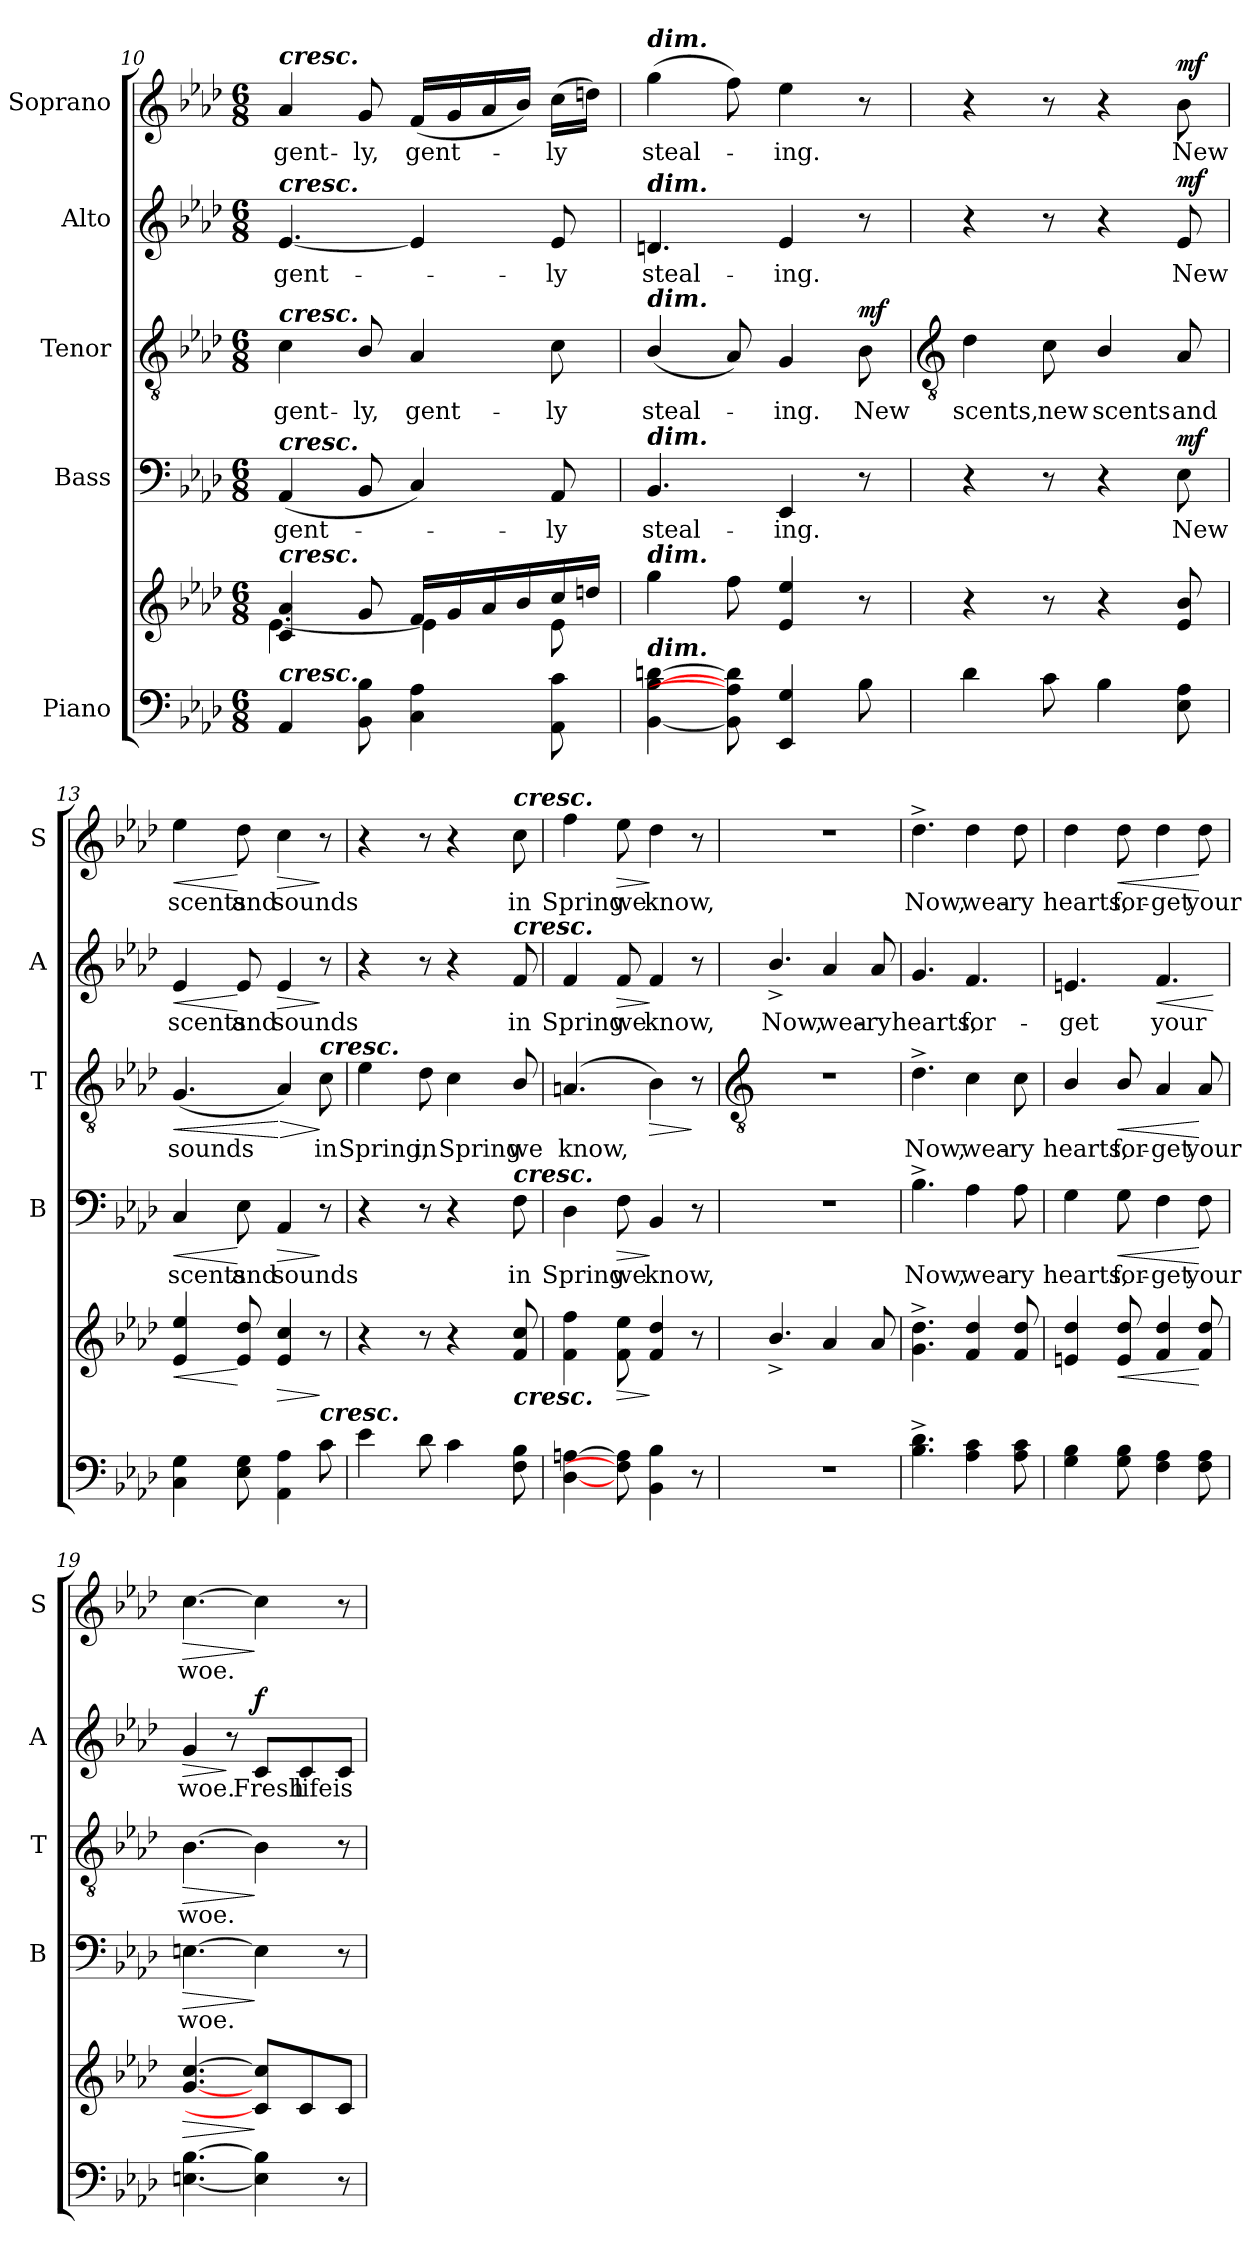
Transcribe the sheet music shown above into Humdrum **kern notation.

**kern	**kern	**dynam	**kern	**text	**dynam	**kern	**text	**dynam	**kern	**text	**dynam	**kern	**text	**dynam
*part5	*part5	*part5	*part4	*part4	*part4	*part3	*part3	*part3	*part2	*part2	*part2	*part1	*part1	*part1
*staff6	*staff5	*staff5/6	*staff4	*staff4	*staff4	*staff3	*staff3	*staff3	*staff2	*staff2	*staff2	*staff1	*staff1	*staff1
*I"Piano	*	*	*I"Bass	*	*	*I"Tenor	*	*	*I"Alto	*	*	*I"Soprano	*	*
*	*	*	*I'B	*	*	*I'T	*	*	*I'A	*	*	*I'S	*	*
*clefF4	*clefG2	*	*clefF4	*	*	*clefGv2	*	*	*clefG2	*	*	*clefG2	*	*
*k[b-e-a-d-]	*k[b-e-a-d-]	*	*k[b-e-a-d-]	*	*	*k[b-e-a-d-]	*	*	*k[b-e-a-d-]	*	*	*k[b-e-a-d-]	*	*
*A-:	*A-:	*	*A-:	*	*	*A-:	*	*	*A-:	*	*	*A-:	*	*
*M6/8	*M6/8	*	*M6/8	*	*	*M6/8	*	*	*M6/8	*	*	*M6/8	*	*
=10	=10	=10	=10	=10	=10	=10	=10	=10	=10	=10	=10	=10	=10	=10
*	*^	*	*	*	*	*	*	*	*	*	*	*	*	*
!	!	!	!	!	!	!	!	!	!	!	!	!	!LO:TX:a:Bi:t=cresc.	!	!
!	!	!	!	!	!	!	!	!	!	!LO:TX:a:Bi:t=cresc.	!	!	!	!	!
!	!	!	!	!	!	!	!LO:TX:a:Bi:t=cresc.	!	!	!	!	!	!	!	!
!	!	!	!	!LO:TX:a:Bi:t=cresc.	!	!	!	!	!	!	!	!	!	!	!
!	!LO:TX:a:Bi:t=cresc.	!	!	!	!	!	!	!	!	!	!	!	!	!	!
!LO:TX:a:Bi:t=cresc.	!	!	!	!	!	!	!	!	!	!	!	!	!	!	!
!	!	!	!	!	!LO:LY:b	!	!	!LO:LY:b	!	!	!LO:LY:b	!	!	!LO:LY:b	!
4AA-	4c 4a-	[4.e-\	.	(<4AA-	gent-	.	4c	gent-	.	[4.e-	gent-	.	4a-	gent-	.
!	!	!	!	!	!	!	!	!LO:LY:b	!	!	!	!	!	!LO:LY:b	!
8BB- 8B-	8g	.	.	8BB-	.	.	8B-/	-ly,	.	.	.	.	8g	-ly,	.
!	!	!	!	!	!	!	!	!LO:LY:b	!	!	!	!	!	!LO:LY:b	!
4C 4A-	16fLL	4e-\]	.	4C)	.	.	4A-	gent-	.	4e-]	.	.	(<16fLL	gent-	.
.	16g	.	.	.	.	.	.	.	.	.	.	.	16g	.	.
.	16a-	.	.	.	.	.	.	.	.	.	.	.	16a-	.	.
.	16b-	.	.	.	.	.	.	.	.	.	.	.	16b-JJ)	.	.
!	!	!	!	!	!LO:LY:b	!	!	!LO:LY:b	!	!	!LO:LY:b	!	!	!LO:LY:b	!
8AA- 8c	16cc	8e-\	.	8AA-	ly	.	8c	-ly	.	8e-	ly	.	(>16ccLL	ly	.
.	16ddnJJ	.	.	.	.	.	.	.	.	.	.	.	16ddnJJ)	.	.
*	*v	*v	*	*	*	*	*	*	*	*	*	*	*	*	*
=11	=11	=11	=11	=11	=11	=11	=11	=11	=11	=11	=11	=11	=11	=11
!	!	!	!	!	!	!	!	!	!	!	!	!LO:TX:a:Bi:t=dim.	!	!
!	!	!	!	!	!	!	!	!	!LO:TX:a:Bi:t=dim.	!	!	!	!	!
!	!	!	!	!	!	!LO:TX:a:Bi:t=dim.	!	!	!	!	!	!	!	!
!	!	!	!LO:TX:a:Bi:t=dim.	!	!	!	!	!	!	!	!	!	!	!
!	!LO:TX:a:Bi:t=dim.	!	!	!	!	!	!	!	!	!	!	!	!	!
!LO:TX:a:Bi:t=dim.	!	!	!	!	!	!	!	!	!	!	!	!	!	!
!	!	!	!	!LO:LY:b	!	!	!LO:LY:b	!	!	!LO:LY:b	!	!	!LO:LY:b	!
[4BB- [4B- [4dn	4gg	.	4.BB-	steal-	.	(<4B-/	steal-	.	4.dn	steal-	.	(>4gg	steal-	.
8BB-] 8A-] 8d]	8ff	.	.	.	.	8A-)	.	.	.	.	.	8ff)	.	.
!	!	!	!	!LO:LY:b	!	!	!LO:LY:b	!	!	!LO:LY:b	!	!	!LO:LY:b	!
4EE- 4G	4e- 4ee-	.	4EE-	-ing.	.	4G	ing.	.	4e-	-ing.	.	4ee-	ing.	.
!	!	!	!	!	!	!	!LO:LY:b	!LO:DY:b	!	!	!	!	!	!
8B-	8r	.	8r	.	.	8B-	New	mf	8r	.	.	8r	.	.
!!LO:LB:g=z
=12	=12	=12	=12	=12	=12	=12	=12	=12	=12	=12	=12	=12	=12	=12
*	*	*	*	*	*	*clefGv2	*	*	*	*	*	*	*	*
!	!	!	!	!	!	!	!LO:LY:b	!	!	!	!	!	!	!
4d-	4r	.	4r	.	.	4d-	scents,	.	4r	.	.	4r	.	.
!	!	!	!	!	!	!	!LO:LY:b	!	!	!	!	!	!	!
8c	8r	.	8r	.	.	8c	new	.	8r	.	.	8r	.	.
!	!	!	!	!	!	!	!LO:LY:b	!	!	!	!	!	!	!
4B-	4r	.	4r	.	.	4B-/	scents	.	4r	.	.	4r	.	.
!	!	!LO:DY:b=2	!	!LO:LY:b	!	!	!LO:LY:b	!	!	!LO:LY:b	!	!	!LO:LY:b	!
!	!	!LO:DY:n=1:b	!	!	!LO:DY:b	!	!	!	!	!	!LO:DY:b	!	!	!LO:DY:b
8E- 8A-	8e- 8b-	mf mf	8E-	New	mf	8A-	and	.	8e-	New	mf	8b-	New	mf
=13	=13	=13	=13	=13	=13	=13	=13	=13	=13	=13	=13	=13	=13	=13
!	!	!LO:HP:b	!	!LO:LY:b	!LO:HP:b	!	!LO:LY:b	!LO:HP:b	!	!LO:LY:b	!LO:HP:b	!	!LO:LY:b	!LO:HP:b
4C 4G	4e- 4ee-	<	4C	scents	<	(<4.G	sounds	<	4e-	scents	<	4ee-	scents	<
!	!	!	!	!LO:LY:b	!	!	!	!	!	!LO:LY:b	!	!	!LO:LY:b	!
8E- 8G	8e- 8dd-	[	8E-	and	[	.	.	.	8e-	and	[	8dd-	and	[
!	!	!LO:HP:b	!	!LO:LY:b	!LO:HP:b	!	!	!LO:HP:n=1:b	!	!LO:LY:b	!LO:HP:b	!	!LO:LY:b	!LO:HP:b
4AA- 4A-	4e- 4cc	>	4AA-	sounds	>	4A-)	.	[ >	4e-	sounds	>	4cc	sounds	>
!	!	!	!	!	!	!LO:TX:a:Bi:t=cresc.	!	!	!	!	!	!	!	!
!LO:TX:a:Bi:t=cresc.	!	!	!	!	!	!	!	!	!	!	!	!	!	!
!	!	!	!	!	!	!	!LO:LY:b	!	!	!	!	!	!	!
8c	8r	]	8r	.	]	8c	in	]	8r	.	]	8r	.	]
=14	=14	=14	=14	=14	=14	=14	=14	=14	=14	=14	=14	=14	=14	=14
!	!	!	!	!	!	!	!LO:LY:b	!	!	!	!	!	!	!
4e-	4r	.	4r	.	.	4e-	Spring,	.	4r	.	.	4r	.	.
!	!	!	!	!	!	!	!LO:LY:b	!	!	!	!	!	!	!
8d-	8r	.	8r	.	.	8d-	in	.	8r	.	.	8r	.	.
!	!	!	!	!	!	!	!LO:LY:b	!	!	!	!	!	!	!
4c	4r	.	4r	.	.	4c	Spring	.	4r	.	.	4r	.	.
!	!	!	!	!	!	!	!	!	!	!	!	!LO:TX:a:Bi:t=cresc.	!	!
!	!	!	!	!	!	!	!	!	!LO:TX:a:Bi:t=cresc.	!	!	!	!	!
!	!	!	!LO:TX:a:Bi:t=cresc.	!	!	!	!	!	!	!	!	!	!	!
!	!LO:TX:b:Bi:t=cresc.	!	!	!	!	!	!	!	!	!	!	!	!	!
!	!	!	!	!LO:LY:b	!	!	!LO:LY:b	!	!	!LO:LY:b	!	!	!LO:LY:b	!
8F 8B-	8f 8cc	.	8F	in	.	8B-/	we	.	8f	in	.	8cc	in	.
=15	=15	=15	=15	=15	=15	=15	=15	=15	=15	=15	=15	=15	=15	=15
!	!	!	!	!LO:LY:b	!	!	!LO:LY:b	!	!	!LO:LY:b	!	!	!LO:LY:b	!
[4D- [4An	4f 4ff	.	4D-	Spring	.	(<4.An	know,	.	4f	Spring	.	4ff	Spring	.
!	!	!LO:HP:b	!	!LO:LY:b	!LO:HP:b	!	!	!	!	!LO:LY:b	!LO:HP:b	!	!LO:LY:b	!LO:HP:b
8F] 8A]	8f 8ee-	>	8F	we	>	.	.	.	8f	we	>	8ee-	we	>
!	!	!	!	!LO:LY:b	!	!	!	!LO:HP:b	!	!LO:LY:b	!	!	!LO:LY:b	!
4BB- 4B-	4f 4dd-	]	4BB-	know,	]	4B-)	.	>	4f	know,	]	4dd-	know,	]
8r	8r	.	8r	.	.	8r	.	]	8r	.	.	8r	.	.
!!LO:LB:g=z
=16	=16	=16	=16	=16	=16	=16	=16	=16	=16	=16	=16	=16	=16	=16
*	*	*	*	*	*	*clefGv2	*	*	*	*	*	*	*	*
!LO:N:vis=1	!	!	!LO:N:vis=1	!	!	!LO:N:vis=1	!	!	!	!LO:LY:b	!	!LO:N:vis=1	!	!
2.r	4.b-^/	.	2.r	.	.	2.r	.	.	4.b-^/	Now,	.	2.r	.	.
!	!	!	!	!	!	!	!	!	!	!LO:LY:b	!	!	!	!
.	4a-	.	.	.	.	.	.	.	4a-	wea-	.	.	.	.
!	!	!	!	!	!	!	!	!	!	!LO:LY:b	!	!	!	!
.	8a-	.	.	.	.	.	.	.	8a-	-ry	.	.	.	.
=17	=17	=17	=17	=17	=17	=17	=17	=17	=17	=17	=17	=17	=17	=17
!	!	!	!	!LO:LY:b	!	!	!LO:LY:b	!	!	!LO:LY:b	!	!	!LO:LY:b	!
4.B-^ 4.d-^	4.g^ 4.dd-^	.	4.B-^	Now,	.	4.d-^	Now,	.	4.g	hearts,	.	4.dd-^	Now,	.
!	!	!	!	!LO:LY:b	!	!	!LO:LY:b	!	!	!LO:LY:b	!	!	!LO:LY:b	!
4A- 4c	4f 4dd-	.	4A-	wea-	.	4c	wea-	.	4.f	for-	.	4dd-	wea-	.
!	!	!	!	!LO:LY:b	!	!	!LO:LY:b	!	!	!	!	!	!LO:LY:b	!
8A- 8c	8f 8dd-	.	8A-	-ry	.	8c	-ry	.	.	.	.	8dd-	-ry	.
=18	=18	=18	=18	=18	=18	=18	=18	=18	=18	=18	=18	=18	=18	=18
!	!	!	!	!LO:LY:b	!	!	!LO:LY:b	!	!	!LO:LY:b	!	!	!LO:LY:b	!
4G 4B-	4en 4dd-	.	4G	hearts,	.	4B-/	hearts,	.	4.en	-get	.	4dd-	hearts,	.
!	!	!LO:HP:b	!	!LO:LY:b	!LO:HP:b	!	!LO:LY:b	!LO:HP:b	!	!	!	!	!LO:LY:b	!LO:HP:b
8G 8B-	8e 8dd-	<	8G	for-	<	8B-/	for-	<	.	.	.	8dd-	for-	<
!	!	!	!	!LO:LY:b	!	!	!LO:LY:b	!	!	!LO:LY:b	!LO:HP:b	!	!LO:LY:b	!
4F 4A-	4f 4dd-	.	4F	-get	.	4A-	-get	.	4.f	your	<	4dd-	-get	.
!	!	!	!	!LO:LY:b	!	!	!LO:LY:b	!	!	!	!	!	!LO:LY:b	!
8F 8A-	8f 8dd-	[	8F	your	[	8A-	your	[	.	.	.	8dd-	your	[
.	.	.	.	.	.	.	.	.	.	.	[	.	.	.
=19	=19	=19	=19	=19	=19	=19	=19	=19	=19	=19	=19	=19	=19	=19
!	!	!LO:HP:b	!	!LO:LY:b	!LO:HP:b	!	!LO:LY:b	!LO:HP:b	!	!LO:LY:b	!LO:HP:b	!	!LO:LY:b	!LO:HP:b
[4.En [4.B-	[4.g [4.cc	>	[4.En	woe.	>	[4.B-	woe.	>	4g	woe.	>	[4.cc	woe.	>
.	.	.	.	.	.	.	.	.	8r	.	]	.	.	.
!	!	!	!	!	!	!	!	!	!	!LO:LY:b	!LO:DY:b	!	!	!
4E] 4B-]	8c] 8cc]L	]	4E]	.	]	4B-]	.	]	8c/L	Fresh	f	4cc]	.	]
!	!	!	!	!	!	!	!	!	!	!LO:LY:b	!	!	!	!
.	8c	.	.	.	.	.	.	.	8c/	life	.	.	.	.
!	!	!	!	!	!	!	!	!	!	!LO:LY:b	!	!	!	!
8r	8cJ	.	8r	.	.	8r	.	.	8c/J	is	.	8r	.	.
=	=	=	=	=	=	=	=	=	=	=	=	=	=	=
*-	*-	*-	*-	*-	*-	*-	*-	*-	*-	*-	*-	*-	*-	*-
